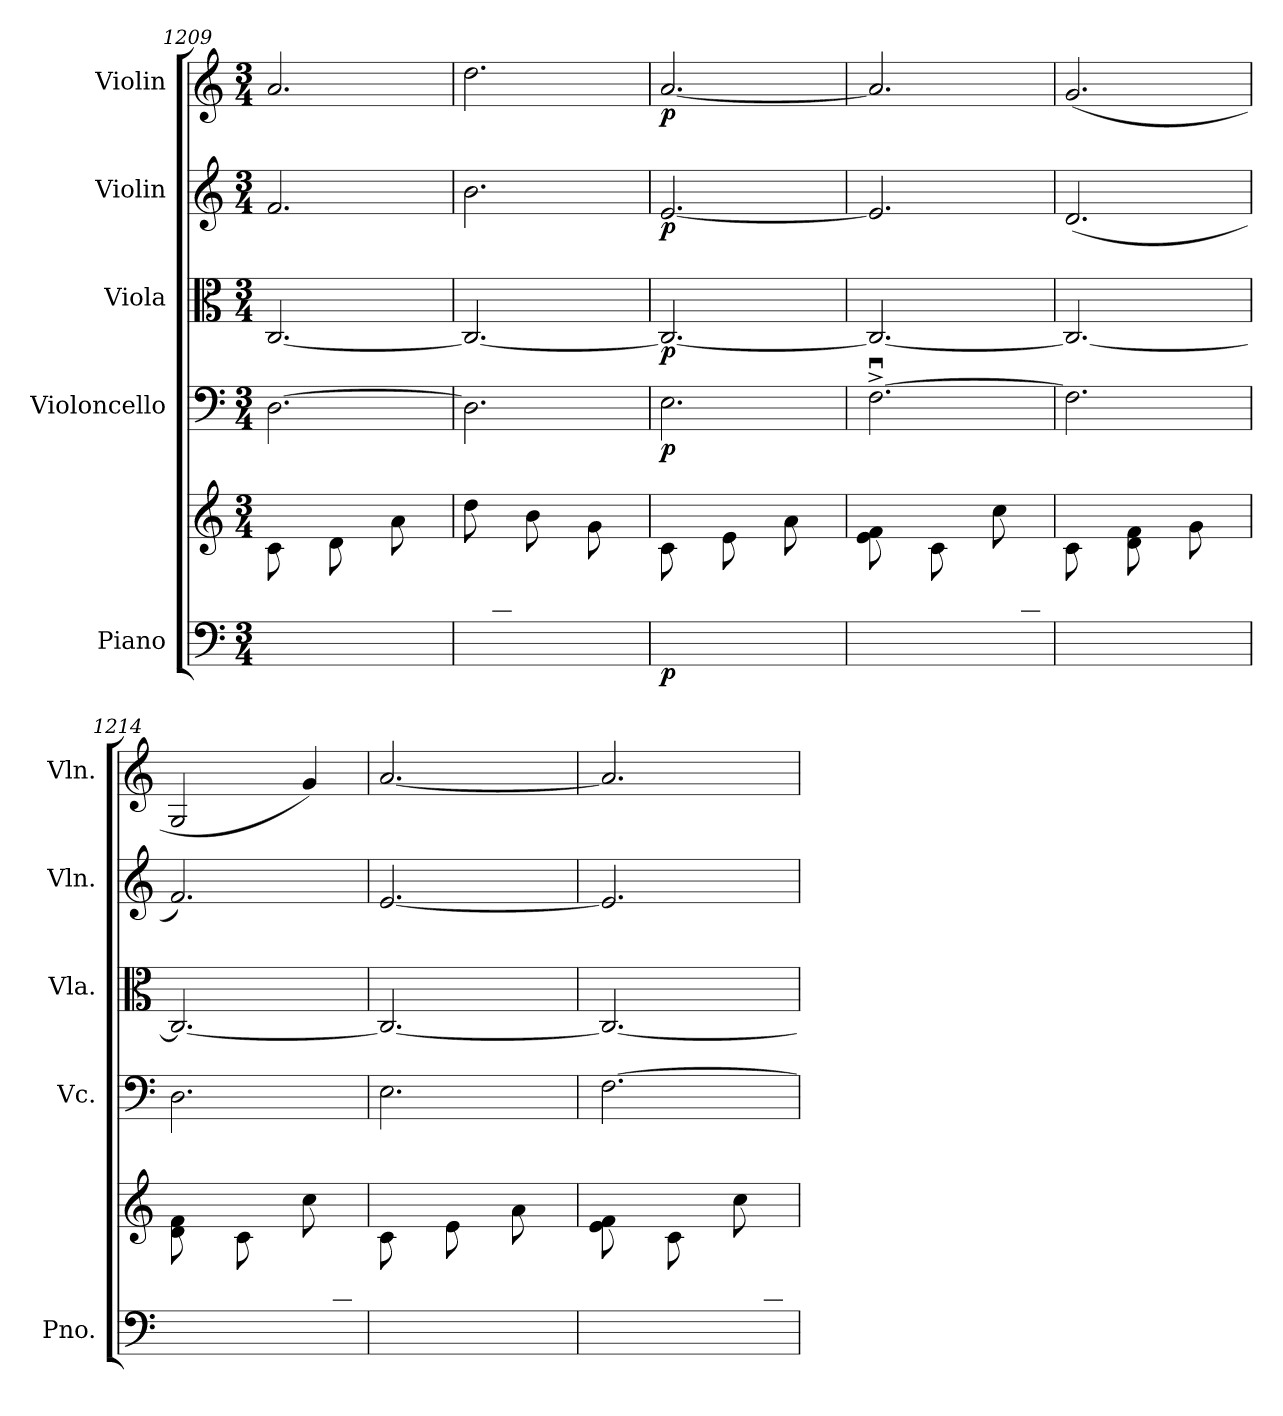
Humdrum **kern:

**kern	**kern	**dynam	**kern	**dynam	**kern	**dynam	**kern	**dynam	**kern	**dynam
*part5	*part5	*part5	*part4	*part4	*part3	*part3	*part2	*part2	*part1	*part1
*staff6	*staff5	*staff5/6	*staff4	*staff4	*staff3	*staff3	*staff2	*staff2	*staff1	*staff1
*I"Piano	*	*	*I"Violoncello	*	*I"Viola	*	*I"Violin	*	*I"Violin	*
*I'Pno.	*	*	*I'Vc.	*	*I'Vla.	*	*I'Vln.	*	*I'Vln.	*
*clefF4	*clefG2	*	*clefF4	*	*clefC3	*	*clefG2	*	*clefG2	*
*k[]	*k[]	*	*k[]	*	*k[]	*	*k[]	*	*k[]	*
*M3/4	*M3/4	*	*M3/4	*	*M3/4	*	*M3/4	*	*M3/4	*
=1209	=1209	=1209	=1209	=1209	=1209	=1209	=1209	=1209	=1209	=1209
*^	*	*	*	*	*	*	*	*	*	*
8ryy	4ryy	8c\L	.	[2.D\	.	[2.C/	.	2.f/	.	2.a/	.
8C/	.	8ryy	.	.	.	.	.	.	.	.	.
8ryy	2ryy	8d\	.	.	.	.	.	.	.	.	.
8D/	.	8ryy	.	.	.	.	.	.	.	.	.
8ryy	.	8a\	.	.	.	.	.	.	.	.	.
8A/J	.	8ryy	.	.	.	.	.	.	.	.	.
!!LO:LB:g=z
=1210	=1210	=1210	=1210	=1210	=1210	=1210	=1210	=1210	=1210	=1210	=1210
8ryy	4ryy	8dd\L	.	2.D\]	.	2.C/_	.	2.b\	.	2.dd\	.
8d/	.	8ryy	.	.	.	.	.	.	.	.	.
8ryy	2ryy	8b\	.	.	.	.	.	.	.	.	.
8B/	.	8ryy	.	.	.	.	.	.	.	.	.
8ryy	.	8g\	.	.	.	.	.	.	.	.	.
8G/J	.	8ryy	.	.	.	.	.	.	.	.	.
=1211	=1211	=1211	=1211	=1211	=1211	=1211	=1211	=1211	=1211	=1211	=1211
!	!	!	!LO:DY:b=2	!	!LO:DY:b	!	!LO:DY:b	!	!LO:DY:b	!	!LO:DY:b
8ryy	4ryy	8c\L	p	2.E\	p	2.C/_	p	[2.e/	p	[2.a/	p
8C/	.	8ryy	.	.	.	.	.	.	.	.	.
8ryy	2ryy	8e\	.	.	.	.	.	.	.	.	.
8E/	.	8ryy	.	.	.	.	.	.	.	.	.
8ryy	.	8a\	.	.	.	.	.	.	.	.	.
8A/J	.	8ryy	.	.	.	.	.	.	.	.	.
=1212	=1212	=1212	=1212	=1212	=1212	=1212	=1212	=1212	=1212	=1212	=1212
8ryy	2.ryy	8e\ 8f\L	.	[2.Fu^\	.	2.C/_	.	2.e/]	.	2.a/]	.
8E/ 8F/	.	8ryy	.	.	.	.	.	.	.	.	.
8ryy	.	8c\	.	.	.	.	.	.	.	.	.
8C/	.	8ryy	.	.	.	.	.	.	.	.	.
8ryy	.	8cc\	.	.	.	.	.	.	.	.	.
8c/J	.	8ryy	.	.	.	.	.	.	.	.	.
=1213	=1213	=1213	=1213	=1213	=1213	=1213	=1213	=1213	=1213	=1213	=1213
8ryy	4ryy	8c\L	.	2.F\]	.	2.C/_	.	(2.d/	.	(2.g/	.
8C/	.	8ryy	.	.	.	.	.	.	.	.	.
8ryy	2ryy	8d\ 8f\	.	.	.	.	.	.	.	.	.
8D/ 8F/	.	8ryy	.	.	.	.	.	.	.	.	.
8ryy	.	8g\	.	.	.	.	.	.	.	.	.
8G/J	.	8ryy	.	.	.	.	.	.	.	.	.
=1214	=1214	=1214	=1214	=1214	=1214	=1214	=1214	=1214	=1214	=1214	=1214
8ryy	4ryy	8d\ 8f\L	.	2.D\	.	2.C/_	.	2.f/)	.	2G/	.
8D/ 8F/	.	8ryy	.	.	.	.	.	.	.	.	.
8ryy	2ryy	8c\	.	.	.	.	.	.	.	.	.
8C/	.	8ryy	.	.	.	.	.	.	.	.	.
8ryy	.	8cc\	.	.	.	.	.	.	.	4g/)	.
8c/J	.	8ryy	.	.	.	.	.	.	.	.	.
=1215	=1215	=1215	=1215	=1215	=1215	=1215	=1215	=1215	=1215	=1215	=1215
8ryy	4ryy	8c\L	.	2.E\	.	2.C/_	.	[2.e/	.	[2.a/	.
8C/	.	8ryy	.	.	.	.	.	.	.	.	.
8ryy	2ryy	8e\	.	.	.	.	.	.	.	.	.
8E/	.	8ryy	.	.	.	.	.	.	.	.	.
8ryy	.	8a\	.	.	.	.	.	.	.	.	.
8A/J	.	8ryy	.	.	.	.	.	.	.	.	.
!!LO:PB:g=z
=1216	=1216	=1216	=1216	=1216	=1216	=1216	=1216	=1216	=1216	=1216	=1216
8ryy	2.ryy	8e\ 8f\L	.	[2.F\	.	2.C/_	.	2.e/]	.	2.a/]	.
8E/ 8F/	.	8ryy	.	.	.	.	.	.	.	.	.
8ryy	.	8c\	.	.	.	.	.	.	.	.	.
8C/	.	8ryy	.	.	.	.	.	.	.	.	.
8ryy	.	8cc\	.	.	.	.	.	.	.	.	.
8c/J	.	8ryy	.	.	.	.	.	.	.	.	.
*v	*v	*	*	*	*	*	*	*	*	*	*
=	=	=	=	=	=	=	=	=	=	=
*-	*-	*-	*-	*-	*-	*-	*-	*-	*-	*-
